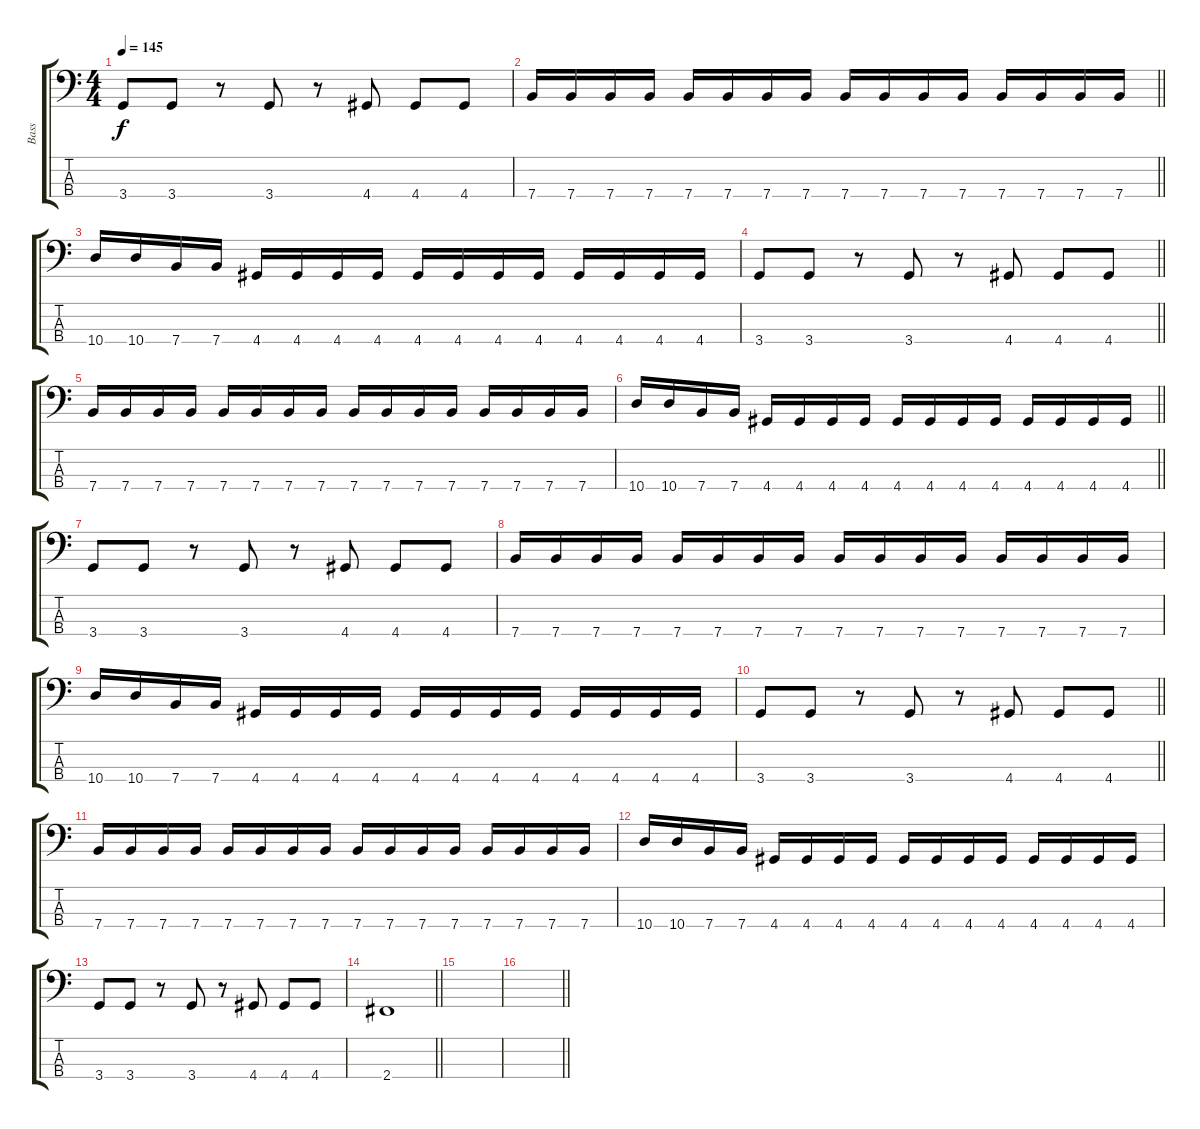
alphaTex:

\track ("Bass" "Bass") {instrument electricbassfinger}
\staff {score tabs}
\tuning (G2 D2 A1 E1) {hide}
\ts (4 4)
\tempo 145
\clef f4
\ks c
3.4.8{dy f} 3.4.8 r.8 3.4.8 r.8 4.4.8 4.4.8 4.4.8 |
\barLineRight lightlight
7.4.16 7.4.16 7.4.16 7.4.16 7.4.16 7.4.16 7.4.16 7.4.16 7.4.16 7.4.16 7.4.16 7.4.16 7.4.16 7.4.16 7.4.16 7.4.16 |
10.4.16 10.4.16 7.4.16 7.4.16 4.4.16 4.4.16 4.4.16 4.4.16 4.4.16 4.4.16 4.4.16 4.4.16 4.4.16 4.4.16 4.4.16 4.4.16 |
\barLineRight lightlight
3.4.8 3.4.8 r.8 3.4.8 r.8 4.4.8 4.4.8 4.4.8 |
7.4.16 7.4.16 7.4.16 7.4.16 7.4.16 7.4.16 7.4.16 7.4.16 7.4.16 7.4.16 7.4.16 7.4.16 7.4.16 7.4.16 7.4.16 7.4.16 |
\barLineRight lightlight
10.4.16 10.4.16 7.4.16 7.4.16 4.4.16 4.4.16 4.4.16 4.4.16 4.4.16 4.4.16 4.4.16 4.4.16 4.4.16 4.4.16 4.4.16 4.4.16 |
3.4.8 3.4.8 r.8 3.4.8 r.8 4.4.8 4.4.8 4.4.8 |
7.4.16 7.4.16 7.4.16 7.4.16 7.4.16 7.4.16 7.4.16 7.4.16 7.4.16 7.4.16 7.4.16 7.4.16 7.4.16 7.4.16 7.4.16 7.4.16 |
10.4.16 10.4.16 7.4.16 7.4.16 4.4.16 4.4.16 4.4.16 4.4.16 4.4.16 4.4.16 4.4.16 4.4.16 4.4.16 4.4.16 4.4.16 4.4.16 |
\barLineRight lightlight
3.4.8 3.4.8 r.8 3.4.8 r.8 4.4.8 4.4.8 4.4.8 |
7.4.16 7.4.16 7.4.16 7.4.16 7.4.16 7.4.16 7.4.16 7.4.16 7.4.16 7.4.16 7.4.16 7.4.16 7.4.16 7.4.16 7.4.16 7.4.16 |
10.4.16 10.4.16 7.4.16 7.4.16 4.4.16 4.4.16 4.4.16 4.4.16 4.4.16 4.4.16 4.4.16 4.4.16 4.4.16 4.4.16 4.4.16 4.4.16 |
3.4.8 3.4.8 r.8 3.4.8 r.8 4.4.8 4.4.8 4.4.8 |
\barLineRight lightlight
2.4.1 |
|
\barLineRight lightlight
